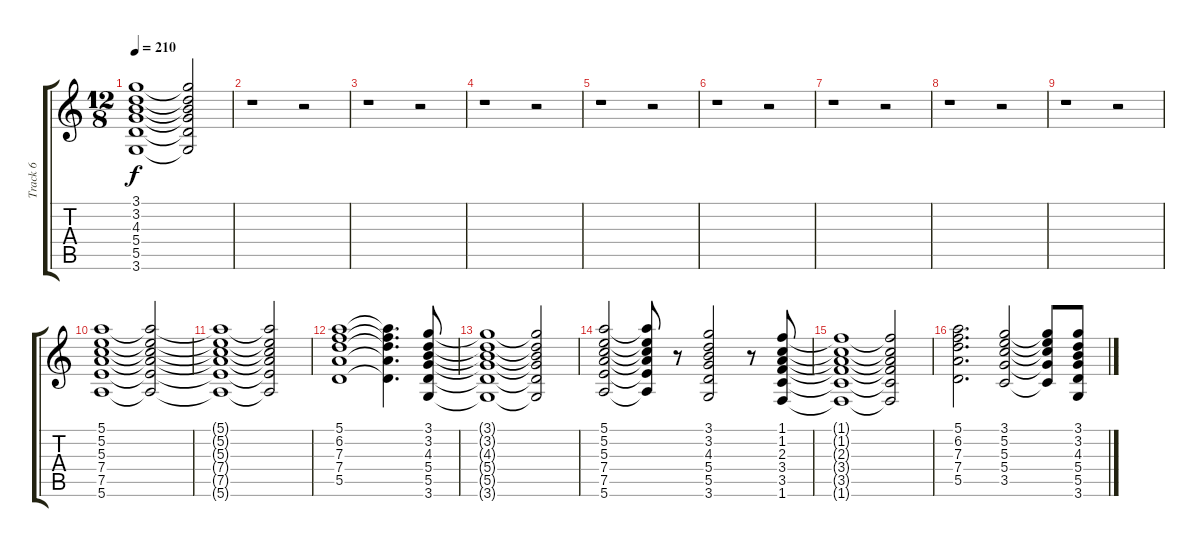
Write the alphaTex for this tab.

\track ("Track 6" "Track 6") {instrument acousticguitarsteel}
\staff {score tabs}
\tuning (E4 B3 G3 D3 A2 E2) {hide}
\ts (12 8)
\tempo 210
\clef g2
\ks c
(3.1{t} 3.2{t} 4.3{t} 5.4{t} 5.5{t} 3.6{t}).1{dy f} (3.1{t} 3.2{t} 4.3{t} 5.4{t} 5.5{t} 3.6{t}).2 |
r.1 r.2 |
r.1 r.2 |
r.1 r.2 |
r.1 r.2 |
r.1 r.2 |
r.1 r.2 |
r.1 r.2 |
r.1 r.2 |
(5.1 5.2 5.3 7.4 7.5 5.6).1 (5.1{t} 5.2{t} 5.3{t} 7.4{t} 7.5{t} 5.6{t}).2 |
(5.1{t} 5.2{t} 5.3{t} 7.4{t} 7.5{t} 5.6{t}).1 (5.1{t} 5.2{t} 5.3{t} 7.4{t} 7.5{t} 5.6{t}).2 |
(5.1 6.2 7.3 7.4 5.5).1 (5.1{t} 6.2{t} 7.3{t} 7.4{t} 5.5{t}).4{d} (3.1 3.2 4.3 5.4 5.5 3.6).8 |
(3.1{t} 3.2{t} 4.3{t} 5.4{t} 5.5{t} 3.6{t}).1 (3.1{t} 3.2{t} 4.3{t} 5.4{t} 5.5{t} 3.6{t}).2 |
(5.1 5.2 5.3 7.4 7.5 5.6).2 (5.1{t} 5.2{t} 5.3{t} 7.4{t} 7.5{t} 5.6{t}).8 r.8 (3.1 3.2 4.3 5.4 5.5 3.6).2 r.8 (1.1 1.2 2.3 3.4 3.5 1.6).8 |
(1.1{t} 1.2{t} 2.3{t} 3.4{t} 3.5{t} 1.6{t}).1 (1.1{t} 1.2{t} 2.3{t} 3.4{t} 3.5{t} 1.6{t}).2 |
(5.1 6.2 7.3 7.4 5.5).2{d} (3.1 5.2 5.3 5.4 3.5).2 (3.1{t} 5.2{t} 5.3{t} 5.4{t} 3.5{t}).8 (3.1 3.2 4.3 5.4 5.5 3.6).8
